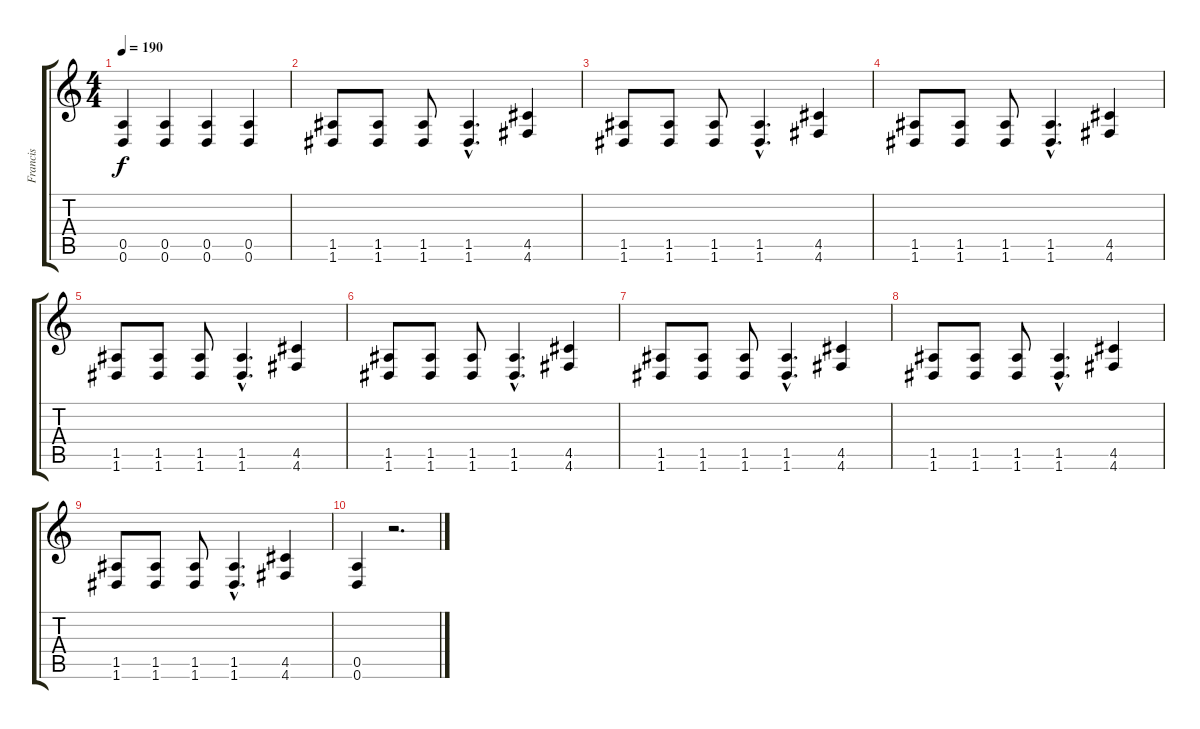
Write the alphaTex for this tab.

\track ("Francis" "Francis") {instrument distortionguitar}
\staff {score tabs}
\tuning (E4 B3 G3 D3 A2 D2) {hide}
\ts (4 4)
\tempo 190
\clef g2
\ks c
(0.5 0.6).4{dy f} (0.5 0.6).4 (0.5 0.6).4 (0.5 0.6).4 |
(1.5 1.6).8 (1.5 1.6).8 (1.5 1.6).8 (1.5{hac} 1.6{hac}).4{d} (4.5 4.6).4 |
(1.5 1.6).8 (1.5 1.6).8 (1.5 1.6).8 (1.5{hac} 1.6{hac}).4{d} (4.5 4.6).4 |
(1.5 1.6).8 (1.5 1.6).8 (1.5 1.6).8 (1.5{hac} 1.6{hac}).4{d} (4.5 4.6).4 |
(1.5 1.6).8 (1.5 1.6).8 (1.5 1.6).8 (1.5{hac} 1.6{hac}).4{d} (4.5 4.6).4 |
(1.5 1.6).8 (1.5 1.6).8 (1.5 1.6).8 (1.5{hac} 1.6{hac}).4{d} (4.5 4.6).4 |
(1.5 1.6).8 (1.5 1.6).8 (1.5 1.6).8 (1.5{hac} 1.6{hac}).4{d} (4.5 4.6).4 |
(1.5 1.6).8 (1.5 1.6).8 (1.5 1.6).8 (1.5{hac} 1.6{hac}).4{d} (4.5 4.6).4 |
(1.5 1.6).8 (1.5 1.6).8 (1.5 1.6).8 (1.5{hac} 1.6{hac}).4{d} (4.5 4.6).4 |
(0.5 0.6).4 r.2{d}
